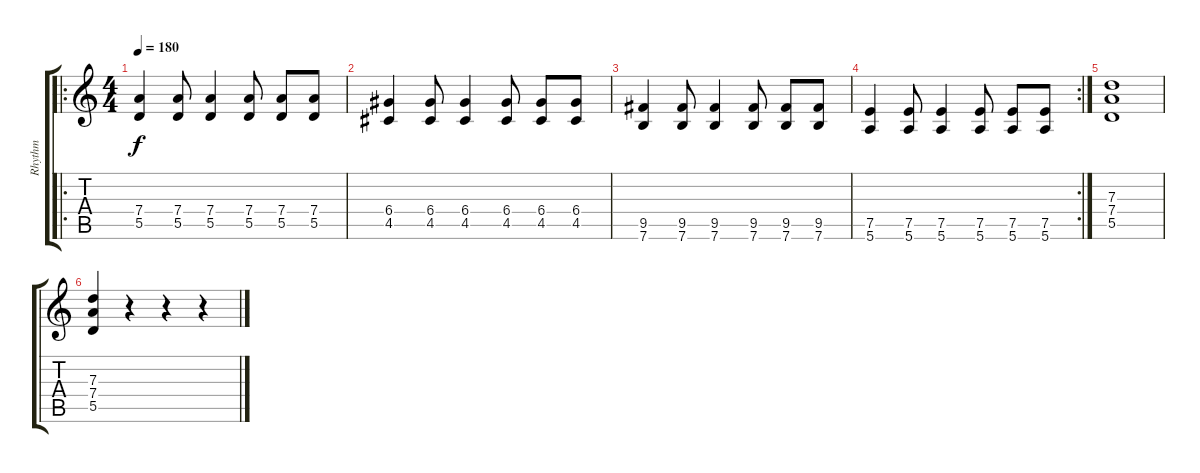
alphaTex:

\track ("Rhythm" "Rhythm") {instrument overdrivenguitar}
\staff {score tabs}
\tuning (E4 B3 G3 D3 A2 E2) {hide}
\ro
\ts (4 4)
\tempo 180
\clef g2
\ks c
(7.4 5.5).4{dy f} (7.4 5.5).8 (7.4 5.5).4 (7.4 5.5).8 (7.4 5.5).8 (7.4 5.5).8 |
(6.4 4.5).4 (6.4 4.5).8 (6.4 4.5).4 (6.4 4.5).8 (6.4 4.5).8 (6.4 4.5).8 |
(9.5 7.6).4 (9.5 7.6).8 (9.5 7.6).4 (9.5 7.6).8 (9.5 7.6).8 (9.5 7.6).8 |
\rc 2
(7.5 5.6).4 (7.5 5.6).8 (7.5 5.6).4 (7.5 5.6).8 (7.5 5.6).8 (7.5 5.6).8 |
(7.3 7.4 5.5).1 |
(7.3 7.4 5.5).4 r.4 r.4 r.4
